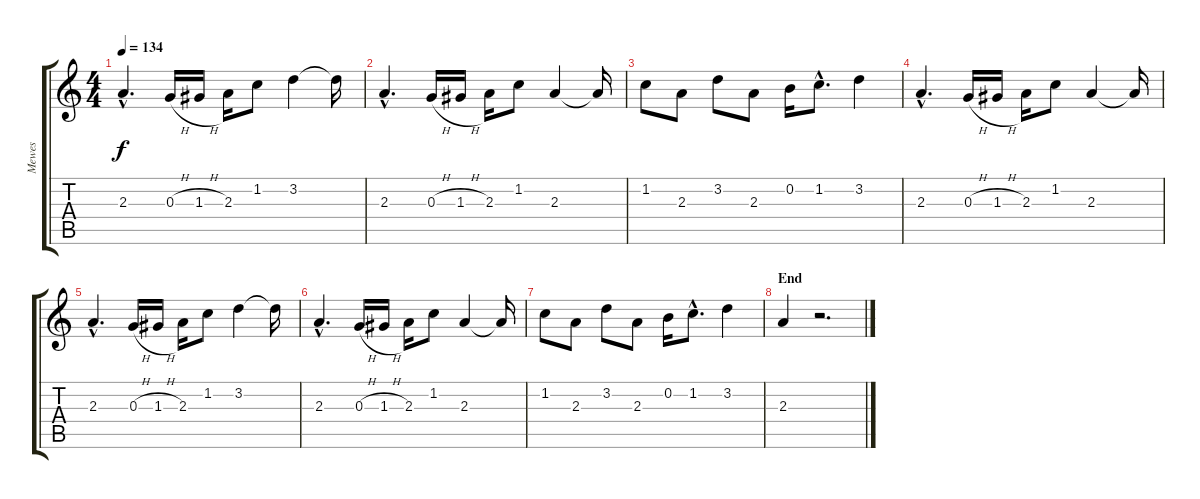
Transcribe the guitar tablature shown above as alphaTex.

\track ("Mewes" "Mewes") {instrument overdrivenguitar}
\staff {score tabs}
\tuning (E4 B3 G3 D3 A2 E2) {hide}
\ts (4 4)
\tempo 134
\clef g2
\ks c
2.3{hac}.4{d dy f} 0.3{h}.16 1.3{h}.16 2.3.16 1.2.8 3.2.4 3.2{t}.16 |
2.3{hac}.4{d} 0.3{h}.16 1.3{h}.16 2.3.16 1.2.8 2.3.4 2.3{t}.16 |
1.2.8 2.3.8 3.2.8 2.3.8 0.2.16 1.2{hac}.8{d} 3.2.4 |
2.3{hac}.4{d} 0.3{h}.16 1.3{h}.16 2.3.16 1.2.8 2.3.4 2.3{t}.16 |
2.3{hac}.4{d} 0.3{h}.16 1.3{h}.16 2.3.16 1.2.8 3.2.4 3.2{t}.16 |
2.3{hac}.4{d} 0.3{h}.16 1.3{h}.16 2.3.16 1.2.8 2.3.4 2.3{t}.16 |
1.2.8 2.3.8 3.2.8 2.3.8 0.2.16 1.2{hac}.8{d} 3.2.4 |
\section ("" "End")
2.3.4 r.2{d}
